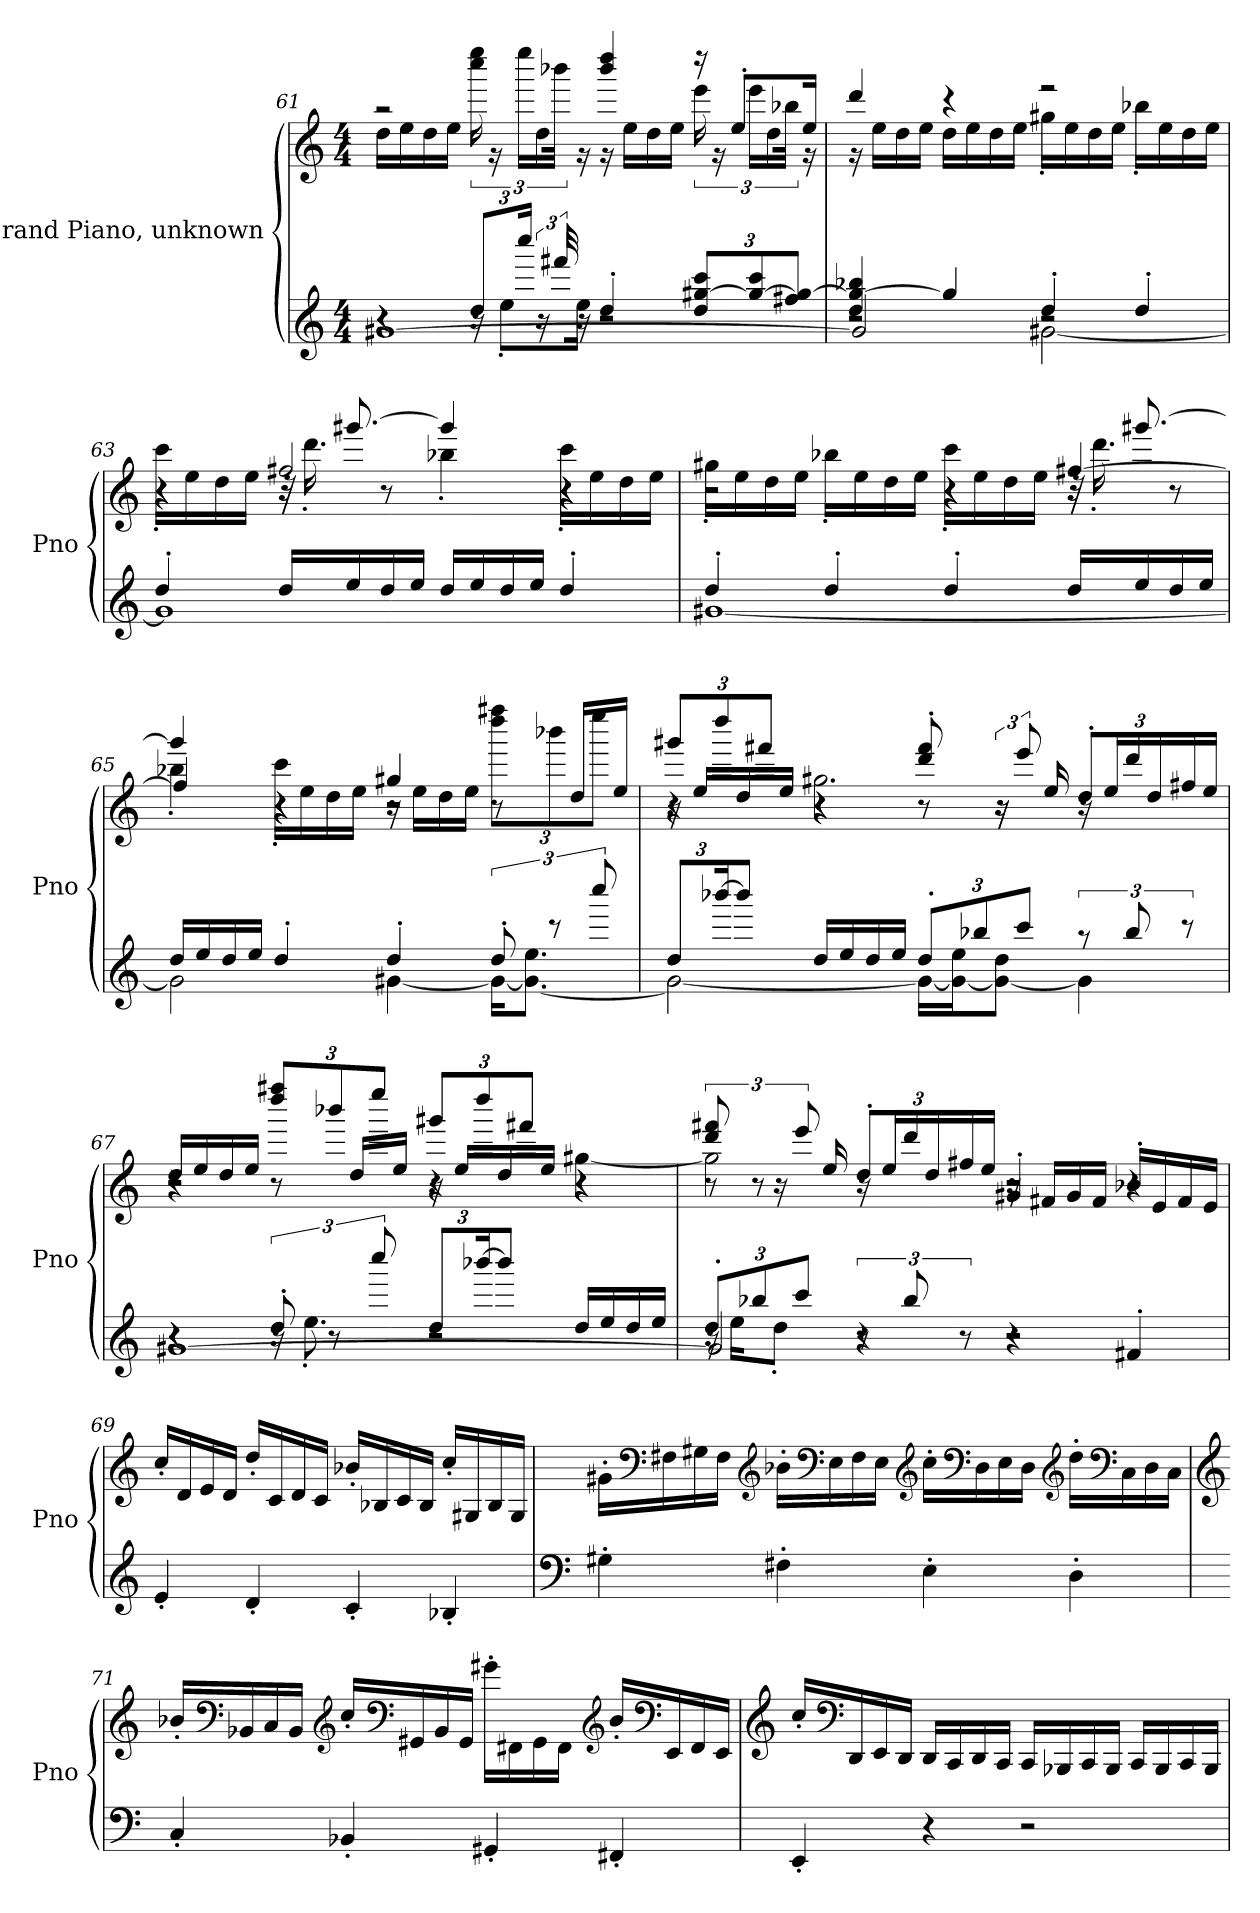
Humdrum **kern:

**kern	**kern
*part1	*part1
*staff2	*staff1
*I"Grand Piano, unknown	*
*I'Pno	*
*clefG2	*clefG2
*k[]	*k[]
*M4/4	*M4/4
=61	=61
*^	*^
*	*^	*	*
4r	4r	[1g#X	2r	16dd\LL
.	.	.	.	16ee\
.	.	.	.	16dd\
.	.	.	.	16ee\JJ
*Xbrackettup	*	*	*	*
12dd/L	16r	.	.	24cccc\ 24eeee\
.	.	.	.	24r
.	8ee'\L	.	.	.
24cccc/Jk	.	.	.	24eeee\LL
*brackettup	*	*	*	*Xbrackettup
24r	.	.	.	24dd\
48fff#X/	.	.	.	48bbb-X\JJk
16r	16ee\Jk	.	.	16r
4dd'/	2r	.	4bbb-/ 4dddd/	16r
.	.	.	.	16ee\LL
.	.	.	.	16dd\
.	.	.	.	16ee\JJ
*Xbrackettup	*	*	*	*brackettup
12dd/ [12gg#X/ 12ccc/L	.	.	16r	24eee\
.	.	.	.	24r
.	.	.	8ee'/L	.
12gg#/_ 12ccc/	.	.	.	24eee\LL
*	*	*	*	*Xbrackettup
.	.	.	.	24dd\
12ff#X/ 12gg#/_J	.	.	.	48bb-X\JJk
.	.	.	16ee/Jk	16r
!!LO:LB:g=z	!!
=62	=62	=62	=62	=62
4dd/ 4gg#/_ 4bb-X/	2r	2g#/]	4ddd/	16r
.	.	.	.	16ee\LL
.	.	.	.	16dd\
.	.	.	.	16ee\JJ
4gg#/]	.	.	4r	16dd\LL
.	.	.	.	16ee\
.	.	.	.	16dd\
.	.	.	.	16ee\JJ
4dd'/	[2g#X\	2r	2r	16gg#X'\LL
.	.	.	.	16ee\
.	.	.	.	16dd\
.	.	.	.	16ee\JJ
4dd'/	.	.	.	16bb-X'\LL
.	.	.	.	16ee\
.	.	.	.	16dd\
.	.	.	.	16ee\JJ
*	*v	*v	*	*
=63	=63	=63	=63
*	*	*	*^
4dd'/	1g#]	4r	16ccc'\LL	4r
.	.	.	16ee\	.
.	.	.	16dd\	.
.	.	.	16ee\JJ	.
16dd/LL	.	16r	32r	2ff#X/
.	.	.	16.ddd'\	.
16ee/	.	[8.ggg#X/	.	.
16dd/	.	.	8r	.
16ee/JJ	.	.	.	.
16dd/LL	.	4ggg#/]	4bb-X'\	.
16ee/	.	.	.	.
16dd/	.	.	.	.
16ee/JJ	.	.	.	.
4dd'/	.	4r	16ccc'\LL	4r
.	.	.	16ee\	.
.	.	.	16dd\	.
.	.	.	16ee\JJ	.
!!LO:LB:g=z	!!	!!
=64	=64	=64	=64	=64
4dd'/	[1g#X	2r	16gg#X'\LL	2r
.	.	.	16ee\	.
.	.	.	16dd\	.
.	.	.	16ee\JJ	.
4dd'/	.	.	16bb-X'\LL	.
.	.	.	16ee\	.
.	.	.	16dd\	.
.	.	.	16ee\JJ	.
4dd'/	.	4r	16ccc'\LL	4r
.	.	.	16ee\	.
.	.	.	16dd\	.
.	.	.	16ee\JJ	.
16dd/LL	.	16r	32r	[4ff#X/
.	.	.	16.ddd'\	.
16ee/	.	[8.ggg#X/	.	.
16dd/	.	.	8r	.
16ee/JJ	.	.	.	.
=65	=65	=65	=65	=65
16dd/LL	2g#\]	4ggg#/]	4bb-X'\	4ff#/]
16ee/	.	.	.	.
16dd/	.	.	.	.
16ee/JJ	.	.	.	.
4dd'/	.	4r	16ccc'\LL	4r
.	.	.	16ee\	.
.	.	.	16dd\	.
.	.	.	16ee\JJ	.
4dd'/	[4g#X\	2r	16r	4gg#X/
.	.	.	16ee\LL	.
.	.	.	16dd\	.
.	.	.	16ee\JJ	.
*brackettup	*	*	*	*
12dd'/	16g#\KL_	.	12dddd\ 12ffff#X\L	8r
.	8.g#\_ 8.ee\J	.	.	.
12r	.	.	12bbb-X\	.
.	.	.	.	16dd/LL
12cccc/	.	.	12eeee\J	.
.	.	.	.	16ee/JJ
!!LO:PB:g=z	!!	!!
=66	=66	=66	=66	=66
*Xbrackettup	*	*	*	*
12dd/L	2g#\_	12ggg#X/L	4r	16r
.	.	.	.	16ee/LL
[24bbb-X/K	.	12dddd/	.	.
8bbb-/J]	.	.	.	16dd/
.	.	12fff#X/J	.	.
.	.	.	.	16ee/JJ
16dd/LL	.	4r	2.gg#X\	4r
16ee/	.	.	.	.
16dd/	.	.	.	.
16ee/JJ	.	.	.	.
12dd'/L	16g#\LL_	8ddd/' 8fff#/'	.	8r
.	16g#\_ 16ee\J	.	.	.
12bb-X/	.	.	.	.
*	*	*brackettup	*	*
.	8g#\_ 8dd\J	24r	.	16r
12ccc/J	.	12eee/	.	.
.	.	.	.	16ee/
*brackettup	*	*Xbrackettup	*	*
12r	4g#\]	12dd'/L	.	16r
.	.	.	.	16ee/LL
12bb-/	.	12ddd/	.	.
.	.	.	.	16dd/
12r	.	12ff#X/J	.	.
.	.	.	.	16ee/JJ
!!LO:LB:g=z	!!	!!
=67	=67	=67	=67	=67
*	*^	*	*	*
4r	4r	[1g#X	16dd/LL	2r	4r
.	.	.	16ee/	.	.
.	.	.	16dd/	.	.
.	.	.	16ee/JJ	.	.
12dd'/	16r	.	12dddd/ 12ffff#X/L	.	8r
.	8.ee'\	.	.	.	.
12r	.	.	12bbb-X/	.	.
.	.	.	.	.	16dd/LL
12cccc/	.	.	12eeee/J	.	.
.	.	.	.	.	16ee/JJ
*Xbrackettup	*	*	*	*	*
12dd/L	2r	.	12ggg#X/L	4r	16r
.	.	.	.	.	16ee/LL
[24bbb-X/K	.	.	12dddd/	.	.
8bbb-/J]	.	.	.	.	16dd/
.	.	.	12fff#X/J	.	.
.	.	.	.	.	16ee/JJ
16dd/LL	.	.	4r	[4gg#X\	4r
16ee/	.	.	.	.	.
16dd/	.	.	.	.	.
16ee/JJ	.	.	.	.	.
!!LO:LB:g=z	!!	!!
=68	=68	=68	=68	=68	=68
*	*	*	*brackettup	*	*
12dd'/L	16r	2g#/]	12ddd/ 12fff#X/	2gg#\]	8r
.	16ee\KL	.	.	.	.
12bb-X/	.	.	12r	.	.
.	8dd'\J	.	.	.	16r
12ccc/J	.	.	12eee/	.	.
.	.	.	.	.	16ee/
*brackettup	*	*	*Xbrackettup	*	*
12r	4r	.	12dd'/L	.	16r
.	.	.	.	.	16ee/LL
12bb-/	.	.	12ddd/	.	.
.	.	.	.	.	16dd/
12r	.	.	12ff#X/J	.	.
.	.	.	.	.	16ee/JJ
4r	2r	2r	16r	2r	4g#X'/
.	.	.	16f#X/LL	.	.
.	.	.	16g#/	.	.
.	.	.	16f#/JJ	.	.
4f#X'/	.	.	16b-X'/LL	.	4r
.	.	.	16e/	.	.
.	.	.	16f#/	.	.
.	.	.	16e/JJ	.	.
*v	*v	*v	*	*	*
*	*v	*v	*v
=69	=69
4e'/	16cc'/LL
.	16d/
.	16e/
.	16d/JJ
4d'/	16dd'/LL
.	16c/
.	16d/
.	16c/JJ
4c'/	16b-X'/LL
.	16B-X/
.	16c/
.	16B-/JJ
4B-X'/	16cc'/LL
.	16G#X/
.	16B-/
.	16G#/JJ
!!LO:LB:g=z
=70	=70
*clefF4	*
4G#X'\	16g#X'\LL
*	*clefF4
.	16F#X\
.	16G#X\
.	16F#\JJ
*	*clefG2
4F#X'\	16b-X'\LL
*	*clefF4
.	16E\
.	16F#\
.	16E\JJ
*	*clefG2
4E'\	16cc'\LL
*	*clefF4
.	16D\
.	16E\
.	16D\JJ
*	*clefG2
4D'\	16dd'\LL
*	*clefF4
.	16C\
.	16D\
.	16C\JJ
!!LO:LB:g=z
=71	=71
*	*clefG2
4C'/	16b-X'/LL
*	*clefF4
.	16BB-X/
.	16C/
.	16BB-/JJ
*	*clefG2
4BB-X'/	16cc'/LL
*	*clefF4
.	16GG#X/
.	16BB-/
.	16GG#/JJ
4GG#X'/	16g#X'\LL
.	16FF#X\
.	16GG#\
.	16FF#\JJ
*	*clefG2
4FF#X'/	16b-'/LL
*	*clefF4
.	16EE/
.	16FF#/
.	16EE/JJ
!!LO:PB:g=z
=72	=72
*	*clefG2
4EE'/	16cc'/LL
*	*clefF4
.	16DD/
.	16EE/
.	16DD/JJ
4r	16DD/LL
.	16CC/
.	16DD/
.	16CC/JJ
2r	16CC/LL
.	16BBB-X/
.	16CC/
.	16BBB-/JJ
.	16CC/LL
.	16BBB-/
.	16CC/
.	16BBB-/JJ
=	=
*-	*-
